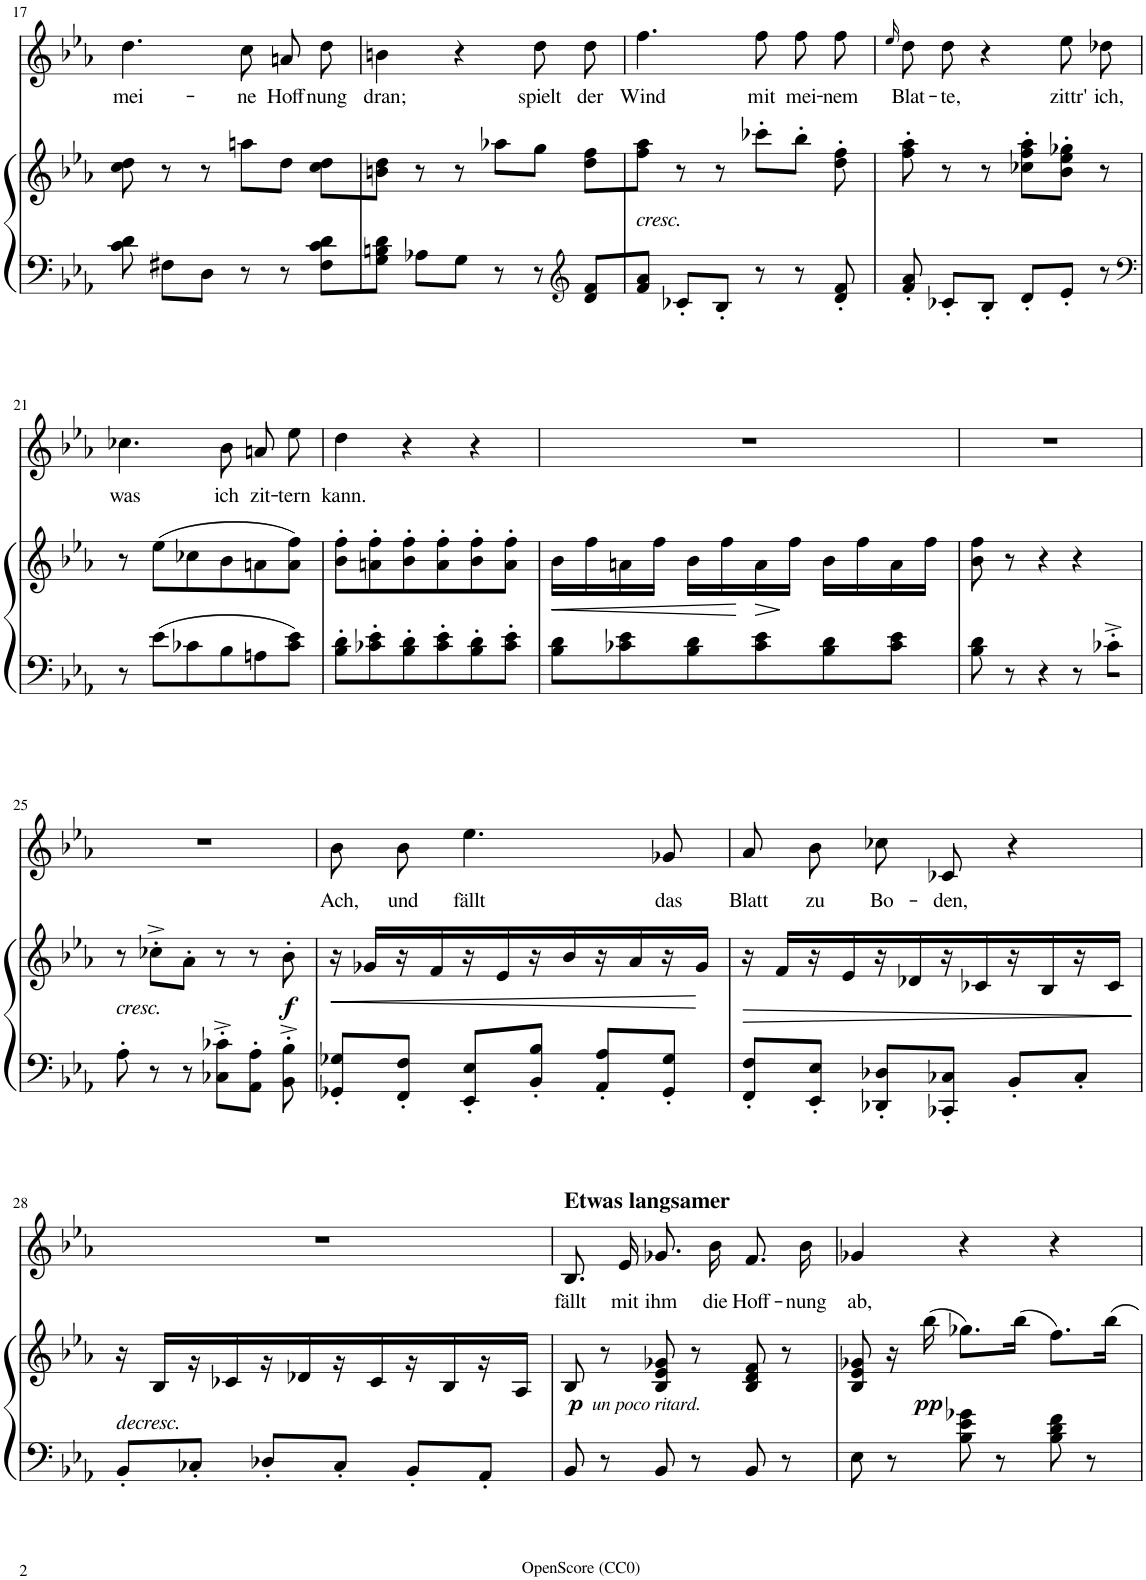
**kern	**kern	**dynam	**kern	**text
*part2	*part2	*part2	*part1	*part1
*staff3	*staff2	*staff2/3	*staff1	*staff1
*I"Pianoforte	*	*	*I"Singstimme Voice	*
*I'Pno	*	*	*	*
!!LO:PB:g=z
*clefF4	*clefG2	*	*clefG2	*
*k[b-e-a-]	*k[b-e-a-]	*	*k[b-e-a-]	*
*M3/4	*M3/4	*	*M3/4	*
=17	=17	=17	=17	=17
!	!	!	!	!LO:LY:b
8c\ 8d\	8cc\ 8dd\	.	4.dd\	mei-
8F#X\L	8r	.	.	.
8D\J	8r	.	.	.
!	!	!	!	!LO:LY:b
8r	8aan\L	.	8cc\	-ne
!	!	!	!	!LO:LY:b
8r	8dd\J	.	8an\L	Hoff-
!	!	!	!	!LO:LY:b
8F#\ 8c\ 8d\L	8cc\ 8dd\L	.	8dd\J	-nung
=18	=18	=18	=18	=18
!	!	!	!	!LO:LY:b
8G\ 8Bn\ 8d\J	8bn\ 8dd\J	.	4bn\	dran;
8A-X\L	8r	.	.	.
8G\J	8r	.	4r	.
8r	8aa-X\L	.	.	.
!	!	!	!	!LO:LY:b
8r	8gg\J	.	8dd\L	spielt
*clefG2	*	*	*	*
!	!	!	!	!LO:LY:b
8d/ 8f/L	8dd\ 8ff\L	.	8dd\J	der
=19	=19	=19	=19	=19
!	!LO:TX:b:i:t=cresc.	!	!	!
!	!	!	!	!LO:LY:b
8f/ 8a-/J	8ff\ 8aa-\J	.	4.ff\	Wind
8c-X'/L	8r	.	.	.
8B-'/J	8r	.	.	.
!	!	!	!	!LO:LY:b
8r	8ccc-X'\L	.	8ff\	mit
!	!	!	!	!LO:LY:b
8r	8bb-'\J	.	8ff\L	mei-
!	!	!	!	!LO:LY:b
8d/' 8f/'	8dd\' 8ff\'	.	8ff\J	-nem
=20	=20	=20	=20	=20
.	.	.	16qee-/	.
!	!	!	!	!LO:LY:b
8f/' 8a-/'	8ff\' 8aa-\'	.	8dd\L	Blat-
!	!	!	!	!LO:LY:b
8c-X'/L	8r	.	8dd\J	-te,
8B-'/J	8r	.	4r	.
8d'/L	8cc-X\' 8ff\' 8aa-\'L	.	.	.
!	!	!	!	!LO:LY:b
8e-'/J	8b-\' 8ee-\' 8gg-X\'J	.	8ee-\L	zittr'
!	!	!	!	!LO:LY:b
8r	8r	.	8dd-X\J	ich,
!!LO:LB:g=z
=21	=21	=21	=21	=21
*clefF4	*	*	*	*
!	!	!	!	!LO:LY:b
8r	8r	.	4.cc-X\	was
8e-\L	(8ee-\L	.	.	.
8c-X\	8cc-X\	.	.	.
!	!	!	!	!LO:LY:b
8B-\	8b-\	.	8b-\	ich
!	!	!	!	!LO:LY:b
8An\	8an\	.	8an\L	zit-
!	!	!	!	!LO:LY:b
8c-\ 8e-\J	8a\ 8ff\J)	.	8ee-\J	-tern
=22	=22	=22	=22	=22
!	!	!	!	!LO:LY:b
8B-\' 8d\'L	8b-\' 8ff\'L	.	4dd\	kann.
8c-X\' 8e-\'	8an\' 8ff\'	.	.	.
8B-\' 8d\'	8b-\' 8ff\'	.	4r	.
8c-\' 8e-\'	8a\' 8ff\'	.	.	.
8B-\' 8d\'	8b-\' 8ff\'	.	4r	.
8c-\' 8e-\'J	8a\' 8ff\'J	.	.	.
=23	=23	=23	=23	=23
!	!	!LO:HP:b	!	!
8B-\' 8d\'L	16b-\LL	<	2.r	.
.	16ff\	.	.	.
8c-X\' 8e-\'	16an\	.	.	.
.	16ff\JJ	.	.	.
8B-\' 8d\'	16b-\LL	.	.	.
.	16ff\	.	.	.
!	!	!LO:HP:n=1:b	!	!
8c-\' 8e-\'	16a\	[ >	.	.
.	16ff\JJ	]	.	.
8B-\' 8d\'	16b-\LL	.	.	.
.	16ff\	.	.	.
8c-\' 8e-\'J	16a\	.	.	.
.	16ff\JJ	.	.	.
=24	=24	=24	=24	=24
8B-\ 8d\	8b-\ 8ff\	.	2.r	.
8r	8r	.	.	.
4r	4r	.	.	.
8r	4r	.	.	.
8c-X'^\	.	.	.	.
!!LO:LB:g=z
=25	=25	=25	=25	=25
!	!LO:TX:b:i:t=cresc.	!	!	!
8A-'\	8r	.	2.r	.
8r	8cc-X'^\L	.	.	.
8r	8a-'\J	.	.	.
8C-X\'^ 8c-X\'^L	8r	.	.	.
8AA-\' 8A-\'J	8r	.	.	.
!	!	!LO:DY:b	!	!
8BB-\'^ 8B-\'^	8b-'\	f	.	.
=26	=26	=26	=26	=26
!	!	!LO:HP:b	!	!LO:LY:b
8GG-X/' 8G-X/'L	16r	<	8b-\L	Ach,
.	16g-X/LL	.	.	.
!	!	!	!	!LO:LY:b
8FF/' 8F/'J	16r	.	8b-\J	und
.	16f/	.	.	.
!	!	!	!	!LO:LY:b
8EE-/' 8E-/'L	16r	.	4.ee-\	fällt
.	16e-/	.	.	.
8BB-/' 8B-/'J	16r	.	.	.
.	16b-/	.	.	.
8AA-/' 8A-/'L	16r	.	.	.
.	16a-/	.	.	.
!	!	!	!	!LO:LY:b
8GG-/' 8G-/'J	16r	.	8g-X/	das
.	16g-/JJ	[	.	.
=27	=27	=27	=27	=27
!	!	!LO:HP:b	!	!LO:LY:b
8FF/' 8F/'L	16r	>	8a-/L	Blatt
.	16f/LL	.	.	.
!	!	!	!	!LO:LY:b
8EE-/' 8E-/'J	16r	.	8b-/J	zu
.	16e-/	.	.	.
!	!	!	!	!LO:LY:b
8DD-X/' 8D-X/'L	16r	.	8cc-X/L	Bo-
.	16d-X/	.	.	.
!	!	!	!	!LO:LY:b
8CC-X/' 8C-X/'J	16r	.	8c-X/J	-den,
.	16c-X/	.	.	.
8BB-'/L	16r	.	4r	.
.	16B-/	.	.	.
8C-'/J	16r	.	.	.
.	16c-/JJ	.	.	.
.	.	]	.	.
!!LO:LB:g=z
=28	=28	=28	=28	=28
!	!LO:TX:b:i:t=decresc.	!	!	!
8BB-'/L	16r	.	2.r	.
.	16B-/LL	.	.	.
8C-X'/J	16r	.	.	.
.	16c-X/	.	.	.
8D-X'/L	16r	.	.	.
.	16d-X/	.	.	.
8C-'/J	16r	.	.	.
.	16c-/	.	.	.
8BB-'/L	16r	.	.	.
.	16B-/	.	.	.
8AA-'/J	16r	.	.	.
.	16A-/JJ	.	.	.
=29	=29	=29	=29	=29
!	!	!	!LO:TX:a:B:t=Etwas langsamer	!
!	!	!LO:DY:a=2	!	!LO:LY:b
!	!	!LO:DY:n=1:a=2	!	!
8BB-/	8B-/	p other-dynamics	8.B-/L	fällt
8r	8r	.	.	.
!	!	!	!	!LO:LY:b
.	.	.	16e-/Jk	mit
!	!	!	!	!LO:LY:b
8BB-/	8B-/ 8e-/ 8g-X/	.	8.g-X/L	ihm
8r	8r	.	.	.
!	!	!	!	!LO:LY:b
.	.	.	16b-/Jk	die
!	!	!	!	!LO:LY:b
8BB-/	8B-/ 8d/ 8f/	.	8.f/L	Hoff-
8r	8r	.	.	.
!	!	!	!	!LO:LY:b
.	.	.	16b-/Jk	-nung
=30	=30	=30	=30	=30
!	!	!	!	!LO:LY:b
8E-\	8B-/ 8e-/ 8g-X/	.	4g-X/	ab,
8r	16r	.	.	.
!	!	!LO:DY:b	!	!
.	(16bb-\	pp	.	.
8B-\ 8e-\ 8g-X\	8.gg-X\L)	.	4r	.
8r	.	.	.	.
.	(16bb-\Jk	.	.	.
8B-\ 8d\ 8f\	8.ff\L)	.	4r	.
8r	.	.	.	.
.	16bb-\Jk	.	.	.
=	=	=	=	=
*-	*-	*-	*-	*-
